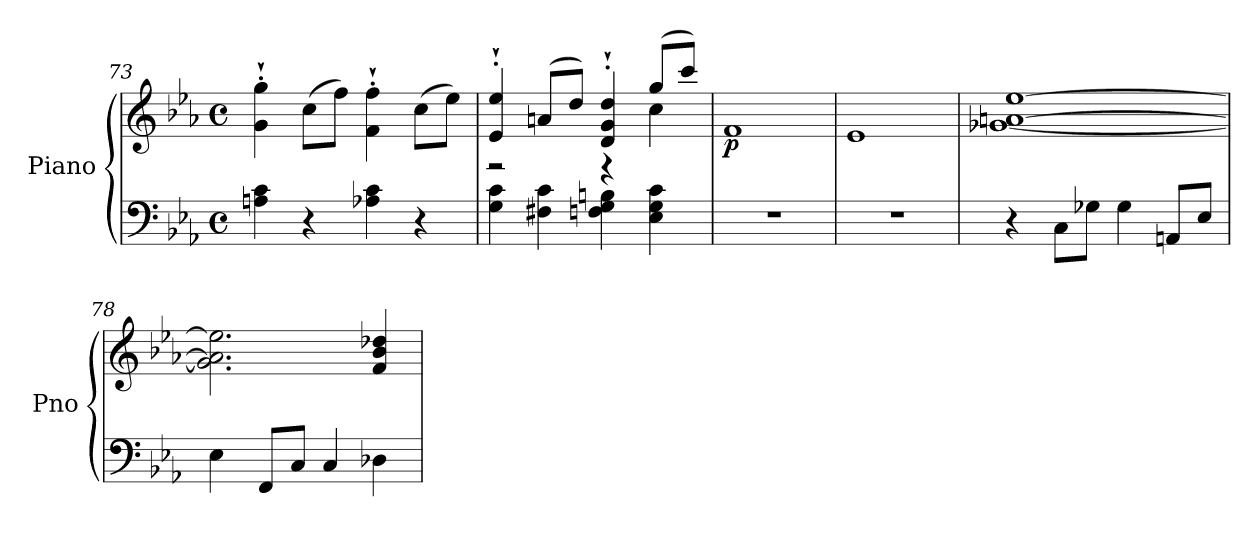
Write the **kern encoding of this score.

**kern	**kern	**dynam
*part1	*part1	*part1
*staff2	*staff1	*staff1/2
*I"Piano	*	*
*I'Pno	*	*
!!LO:LB:g=z
*clefF4	*clefG2	*
*k[b-e-a-]	*k[b-e-a-]	*
*M4/4	*M4/4	*
*met(c)	*met(c)	*
=73	=73	=73
4An\ 4c\	4g\'` 4gg\'`	.
4r	(>8cc\L	.
.	8ff\J)	.
4A-X\ 4c\	4f\'` 4ff\'`	.
4r	(>8cc\L	.
.	8ee-\J)	.
=74	=74	=74
*	*^	*
4G\ 4c\	4e-/'` 4ee-/'`	2r	.
4F#X\ 4c\	(>8an/L	.	.
.	8dd/J)	.	.
4Fn\ 4G\ 4Bn\	4d/'` 4g/'` 4dd/'`	4r	.
4E-\ 4G\ 4c\	(>8gg/L	4cc\	.
.	8ccc/J)	.	.
*	*v	*v	*
=75	=75	=75
!	!	!LO:DY:b
1r	1f	p
=76	=76	=76
1r	1e-	.
=77	=77	=77
4r	[1g-X [1an [1ee-	.
8C\L	.	.
8G-X\J	.	.
4G-\	.	.
8AAn/L	.	.
8E-/J	.	.
=78	=78	=78
4E-\	2.g-\] 2.a\] 2.ee-\]	.
8FF/L	.	.
8C/J	.	.
4C/	.	.
4D-X\	4f/ 4b-/ 4dd-X/	.
=	=	=
*-	*-	*-
